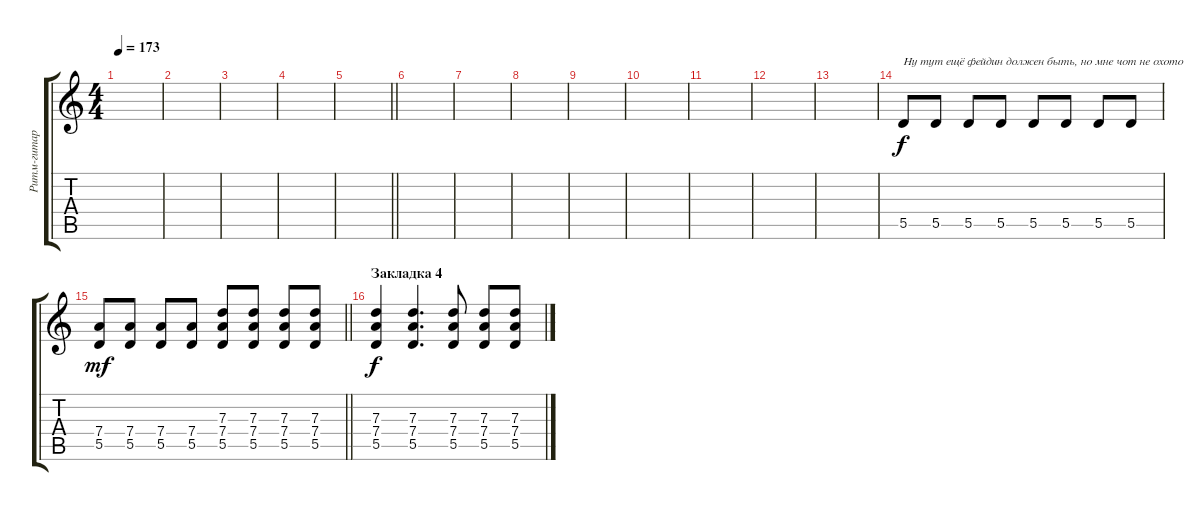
\track ("Ритм-гитара" "Ритм-гитар") {instrument distortionguitar}
\staff {score tabs}
\tuning (E4 B3 G3 D3 A2 D2) {hide}
\ts (4 4)
\tempo 173
\clef g2
\ks c
|
|
|
|
\barLineRight lightlight
|
|
|
|
|
|
|
|
|
5.5.8{txt "Ну тут ещё фейдин должен быть, но мне чот не охото"} 5.5.8 5.5.8 5.5.8 5.5.8 5.5.8 5.5.8 5.5.8 |
\barLineRight lightlight
(7.4 5.5).8{dy mf} (7.4 5.5).8 (7.4 5.5).8 (7.4 5.5).8 (7.3 7.4 5.5).8 (7.3 7.4 5.5).8 (7.3 7.4 5.5).8 (7.3 7.4 5.5).8 |
\section ("" "Закладка 4")
(7.3 7.4 5.5).4{dy f} (7.3 7.4 5.5).4{d} (7.3 7.4 5.5).8 (7.3 7.4 5.5).8 (7.3 7.4 5.5).8
